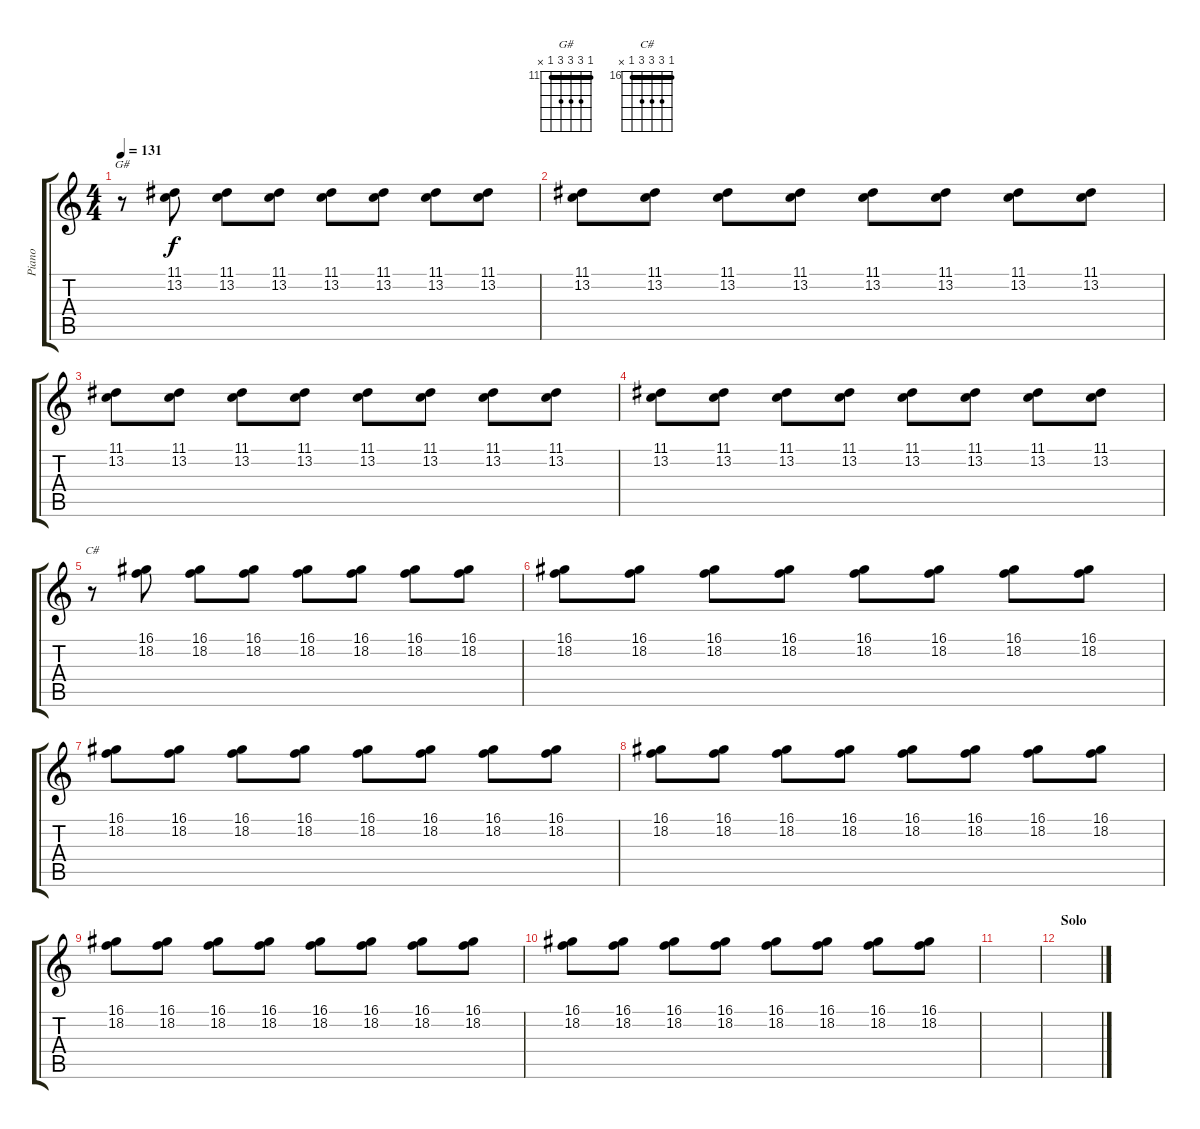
\track ("Piano" "Piano") {instrument acousticgrandpiano}
\staff {score tabs}
\tuning (E4 B3 G3 D3 A2 E2) {hide}
\chord ("G#" 11 13 13 13 11 x) {firstfret 11 barre 11}
\chord ("C#" 16 18 18 18 16 x) {firstfret 16 barre 16}
\ts (4 4)
\tempo 131
\clef g2
\ks c
r.8{ch "G#" dy f} (11.1 13.2).8 (11.1 13.2).8 (11.1 13.2).8 (11.1 13.2).8 (11.1 13.2).8 (11.1 13.2).8 (11.1 13.2).8 |
(11.1 13.2).8 (11.1 13.2).8 (11.1 13.2).8 (11.1 13.2).8 (11.1 13.2).8 (11.1 13.2).8 (11.1 13.2).8 (11.1 13.2).8 |
(11.1 13.2).8 (11.1 13.2).8 (11.1 13.2).8 (11.1 13.2).8 (11.1 13.2).8 (11.1 13.2).8 (11.1 13.2).8 (11.1 13.2).8 |
(11.1 13.2).8 (11.1 13.2).8 (11.1 13.2).8 (11.1 13.2).8 (11.1 13.2).8 (11.1 13.2).8 (11.1 13.2).8 (11.1 13.2).8 |
r.8{ch "C#"} (16.1 18.2).8 (16.1 18.2).8 (16.1 18.2).8 (16.1 18.2).8 (16.1 18.2).8 (16.1 18.2).8 (16.1 18.2).8 |
(16.1 18.2).8 (16.1 18.2).8 (16.1 18.2).8 (16.1 18.2).8 (16.1 18.2).8 (16.1 18.2).8 (16.1 18.2).8 (16.1 18.2).8 |
(16.1 18.2).8 (16.1 18.2).8 (16.1 18.2).8 (16.1 18.2).8 (16.1 18.2).8 (16.1 18.2).8 (16.1 18.2).8 (16.1 18.2).8 |
(16.1 18.2).8 (16.1 18.2).8 (16.1 18.2).8 (16.1 18.2).8 (16.1 18.2).8 (16.1 18.2).8 (16.1 18.2).8 (16.1 18.2).8 |
(16.1 18.2).8 (16.1 18.2).8 (16.1 18.2).8 (16.1 18.2).8 (16.1 18.2).8 (16.1 18.2).8 (16.1 18.2).8 (16.1 18.2).8 |
(16.1 18.2).8 (16.1 18.2).8 (16.1 18.2).8 (16.1 18.2).8 (16.1 18.2).8 (16.1 18.2).8 (16.1 18.2).8 (16.1 18.2).8 |
|
\section ("" "Solo")
